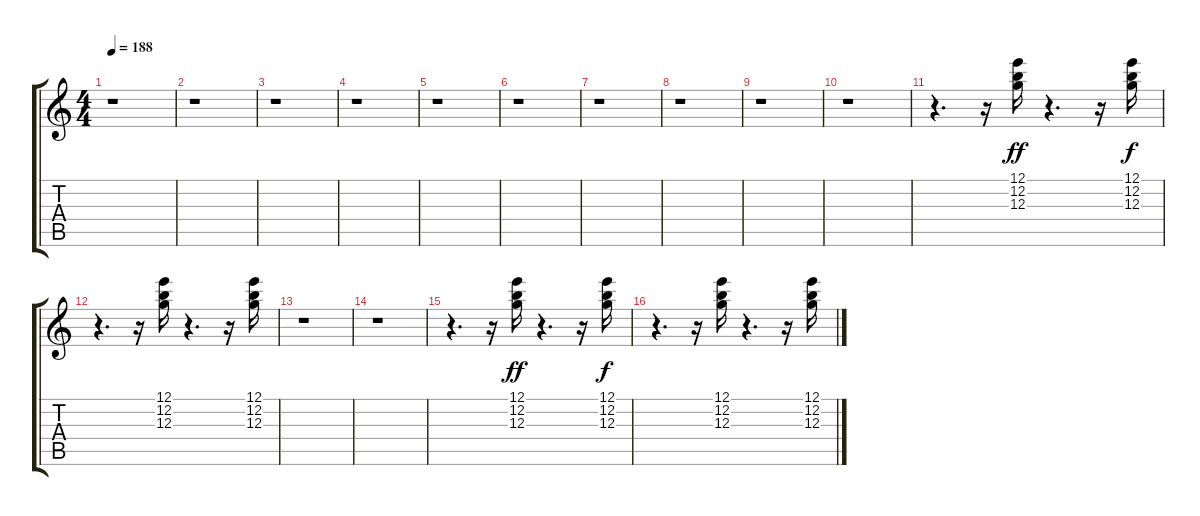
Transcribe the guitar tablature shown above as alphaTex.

\track "" {instrument electricguitarclean}
\staff {score tabs}
\tuning (E4 B3 G3 D3 A2 E2) {hide}
\ts (4 4)
\tempo 188
\clef g2
\ks c
r.1{dy f} |
r.1 |
r.1 |
r.1 |
r.1 |
r.1 |
r.1 |
r.1 |
r.1 |
r.1 |
r.4{d} r.16 (12.1 12.2 12.3).16{dy ff} r.4{d} r.16 (12.1 12.2 12.3).16{dy f} |
r.4{d} r.16 (12.1 12.2 12.3).16 r.4{d} r.16 (12.1 12.2 12.3).16 |
r.1 |
r.1 |
r.4{d} r.16 (12.1 12.2 12.3).16{dy ff} r.4{d} r.16 (12.1 12.2 12.3).16{dy f} |
r.4{d} r.16 (12.1 12.2 12.3).16 r.4{d} r.16 (12.1 12.2 12.3).16
